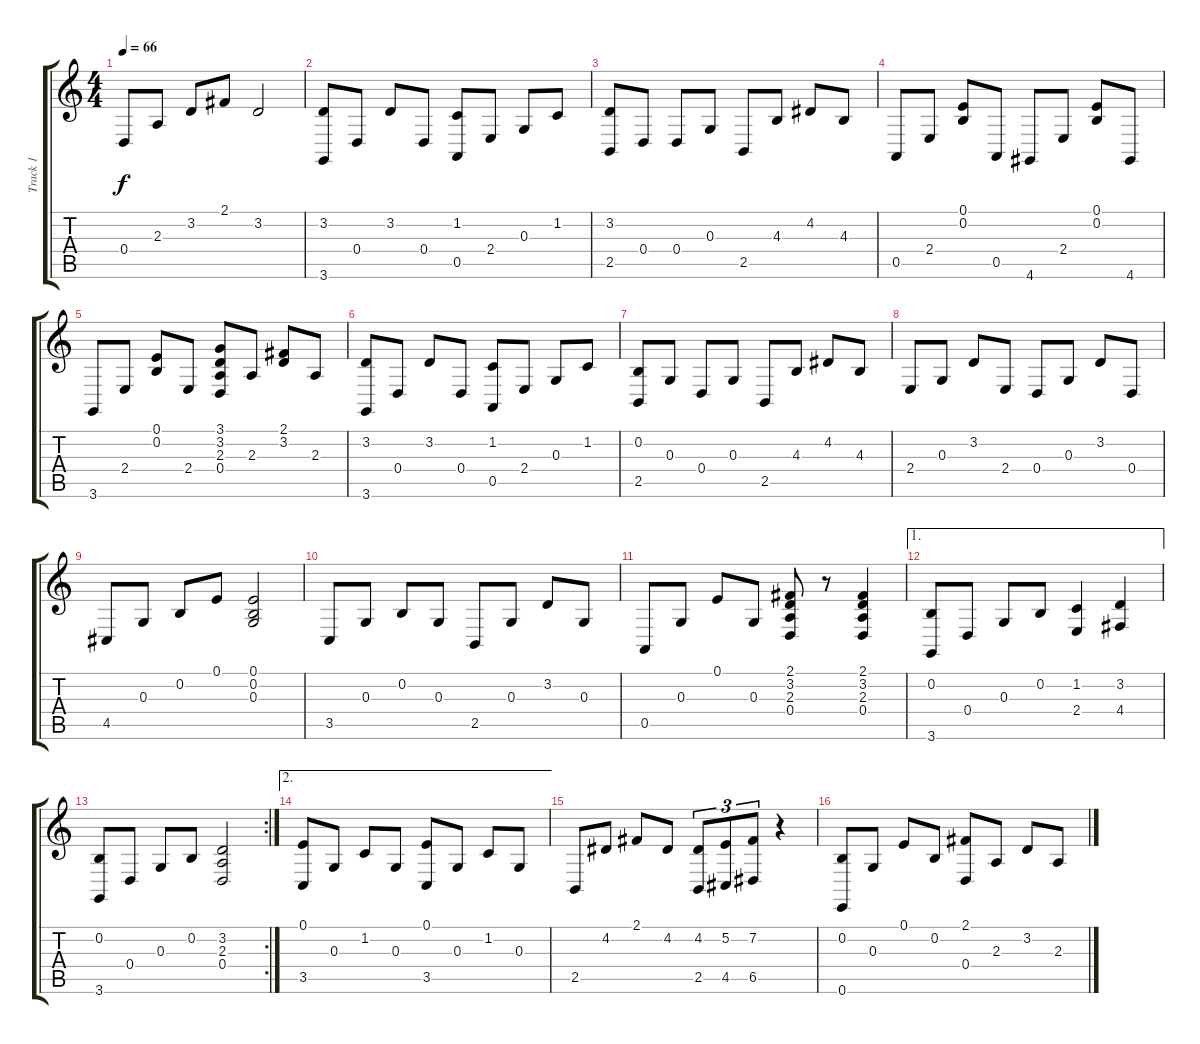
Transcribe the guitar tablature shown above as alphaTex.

\track ("Track 1" "Track 1") {instrument acousticgrandpiano}
\staff {score tabs}
\tuning (E4 B3 G3 D3 A2 E2) {hide}
\ts (4 4)
\tempo 66
\clef g2
\ks c
0.4.8{dy f} 2.3.8 3.2.8 2.1.8 3.2.2 |
(3.2 3.6).8 0.4.8 3.2.8 0.4.8 (1.2 0.5).8 2.4.8 0.3.8 1.2.8 |
(3.2 2.5).8 0.4.8 0.4.8 0.3.8 2.5.8 4.3.8 4.2.8 4.3.8 |
0.5.8 2.4.8 (0.1 0.2).8 0.5.8 4.6.8 2.4.8 (0.1 0.2).8 4.6.8 |
3.6.8 2.4.8 (0.1 0.2).8 2.4.8 (3.1 3.2 2.3 0.4).8 2.3.8 (2.1 3.2).8 2.3.8 |
(3.2 3.6).8 0.4.8 3.2.8 0.4.8 (1.2 0.5).8 2.4.8 0.3.8 1.2.8 |
(0.2 2.5).8 0.3.8 0.4.8 0.3.8 2.5.8 4.3.8 4.2.8 4.3.8 |
2.4.8 0.3.8 3.2.8 2.4.8 0.4.8 0.3.8 3.2.8 0.4.8 |
4.5.8 0.3.8 0.2.8 0.1.8 (0.1 0.2 0.3).2 |
3.5.8 0.3.8 0.2.8 0.3.8 2.5.8 0.3.8 3.2.8 0.3.8 |
0.5.8 0.3.8 0.1.8 0.3.8 (2.1 3.2 2.3 0.4).8 r.8 (2.1 3.2 2.3 0.4).4 |
\ae 1
(0.2 3.6).8 0.4.8 0.3.8 0.2.8 (1.2 2.4).4 (3.2 4.4).4 |
\rc 2
(0.2 3.6).8 0.4.8 0.3.8 0.2.8 (3.2 2.3 0.4).2 |
\ae 2
(0.1 3.5).8 0.3.8 1.2.8 0.3.8 (0.1 3.5).8 0.3.8 1.2.8 0.3.8 |
2.5.8 4.2.8 2.1.8 4.2.8 (4.2 2.5).8{tu (3 2)} (5.2 4.5).8{tu (3 2)} (7.2 6.5).8{tu (3 2)} r.4 |
(0.2 0.6).8 0.3.8 0.1.8 0.2.8 (2.1 0.4).8 2.3.8 3.2.8 2.3.8
